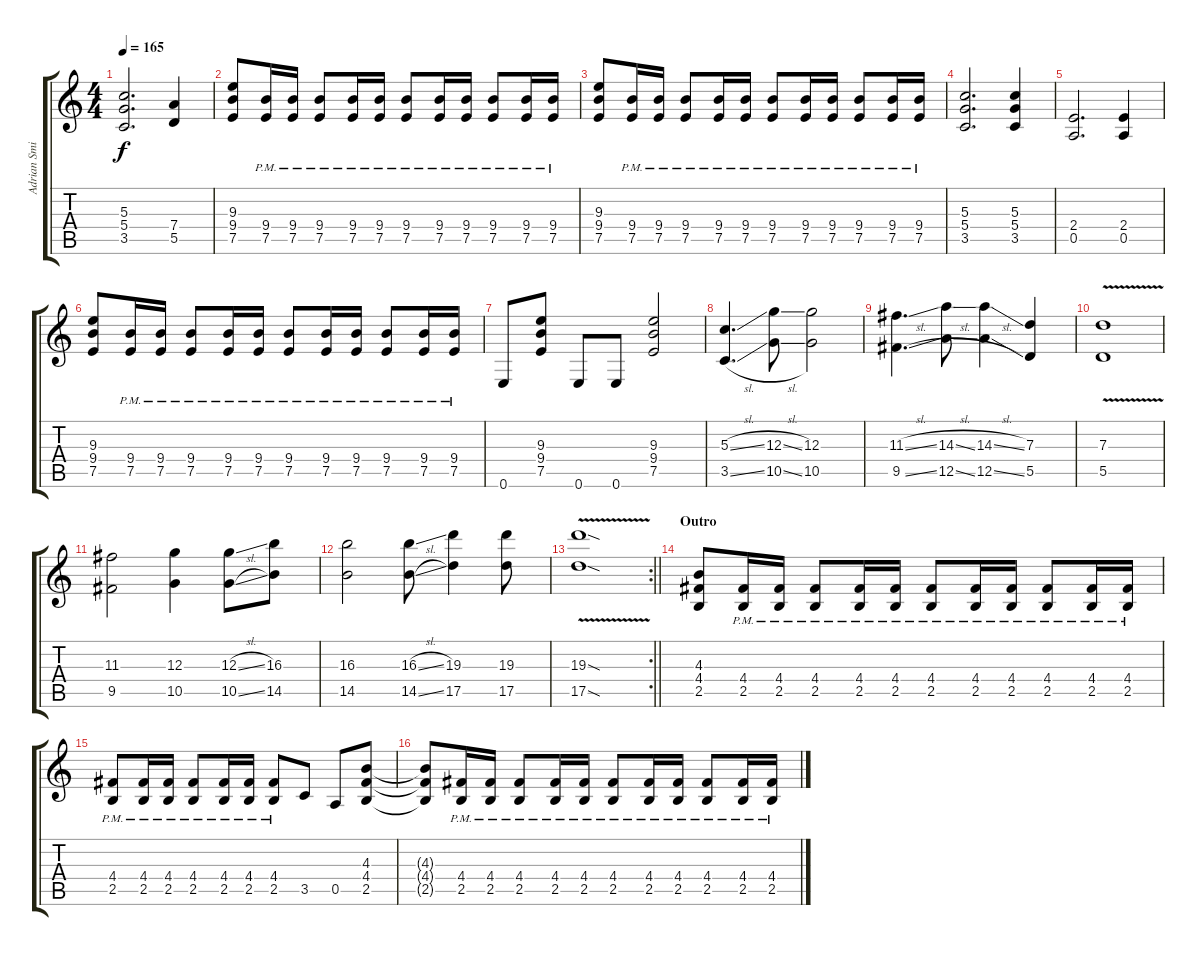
\track ("Adrian Smith" "Adrian Smi") {instrument distortionguitar}
\staff {score tabs}
\tuning (E4 B3 G3 D3 A2 E2) {hide}
\ts (4 4)
\tempo 165
\clef g2
\ks c
(5.3{t} 5.4{t} 3.5{t}).2{d dy f} (7.4 5.5).4 |
(9.3 9.4 7.5).8 (9.4{pm} 7.5{pm}).16 (9.4{pm} 7.5{pm}).16 (9.4{pm} 7.5{pm}).8 (9.4{pm} 7.5{pm}).16 (9.4{pm} 7.5{pm}).16 (9.4{pm} 7.5{pm}).8 (9.4{pm} 7.5{pm}).16 (9.4{pm} 7.5{pm}).16 (9.4{pm} 7.5{pm}).8 (9.4{pm} 7.5{pm}).16 (9.4{pm} 7.5{pm}).16 |
(9.3 9.4 7.5).8 (9.4{pm} 7.5{pm}).16 (9.4{pm} 7.5{pm}).16 (9.4{pm} 7.5{pm}).8 (9.4{pm} 7.5{pm}).16 (9.4{pm} 7.5{pm}).16 (9.4{pm} 7.5{pm}).8 (9.4{pm} 7.5{pm}).16 (9.4{pm} 7.5{pm}).16 (9.4{pm} 7.5{pm}).8 (9.4{pm} 7.5{pm}).16 (9.4{pm} 7.5{pm}).16 |
(5.3 5.4 3.5).2{d} (5.3 5.4 3.5).4 |
(2.4 0.5).2{d} (2.4 0.5).4 |
(9.3 9.4 7.5).8 (9.4{pm} 7.5{pm}).16 (9.4{pm} 7.5{pm}).16 (9.4{pm} 7.5{pm}).8 (9.4{pm} 7.5{pm}).16 (9.4{pm} 7.5{pm}).16 (9.4{pm} 7.5{pm}).8 (9.4{pm} 7.5{pm}).16 (9.4{pm} 7.5{pm}).16 (9.4{pm} 7.5{pm}).8 (9.4{pm} 7.5{pm}).16 (9.4{pm} 7.5{pm}).16 |
0.6.8 (9.3 9.4 7.5).8 0.6.8 0.6.8 (9.3 9.4 7.5).2 |
(5.3{sl} 3.5{sl}).4{d} (12.3{sl} 10.5{sl}).8 (12.3 10.5).2 |
(11.3{sl} 9.5{sl}).4{d} (14.3{sl} 12.5{sl}).8 (14.3{sl} 12.5{sl}).4 (7.3 5.5).4 |
(7.3{v} 5.5{v}).1 |
(11.3 9.5).2 (12.3 10.5).4 (12.3{sl} 10.5{sl}).8 (16.3 14.5).8 |
(16.3 14.5).2 (16.3{sl} 14.5{sl}).8 (19.3 17.5).4 (19.3 17.5).8 |
\rc 2
\barLineRight lightlight
(19.3{v sod} 17.5{v sod}).1 |
\section ("" "Outro")
(4.3 4.4 2.5).8 (4.4{pm} 2.5{pm}).16 (4.4{pm} 2.5{pm}).16 (4.4{pm} 2.5{pm}).8 (4.4{pm} 2.5{pm}).16 (4.4{pm} 2.5{pm}).16 (4.4{pm} 2.5{pm}).8 (4.4{pm} 2.5{pm}).16 (4.4{pm} 2.5{pm}).16 (4.4{pm} 2.5{pm}).8 (4.4{pm} 2.5{pm}).16 (4.4{pm} 2.5{pm}).16 |
(4.4{pm} 2.5{pm}).8 (4.4{pm} 2.5{pm}).16 (4.4{pm} 2.5{pm}).16 (4.4{pm} 2.5{pm}).8 (4.4{pm} 2.5{pm}).16 (4.4{pm} 2.5{pm}).16 (4.4{pm} 2.5{pm}).8 3.5.8 0.5.8 (4.3 4.4 2.5).8 |
(4.3{t} 4.4{t} 2.5{t}).8 (4.4{pm} 2.5{pm}).16 (4.4{pm} 2.5{pm}).16 (4.4{pm} 2.5{pm}).8 (4.4{pm} 2.5{pm}).16 (4.4{pm} 2.5{pm}).16 (4.4{pm} 2.5{pm}).8 (4.4{pm} 2.5{pm}).16 (4.4{pm} 2.5{pm}).16 (4.4{pm} 2.5{pm}).8 (4.4{pm} 2.5{pm}).16 (4.4{pm} 2.5{pm}).16
